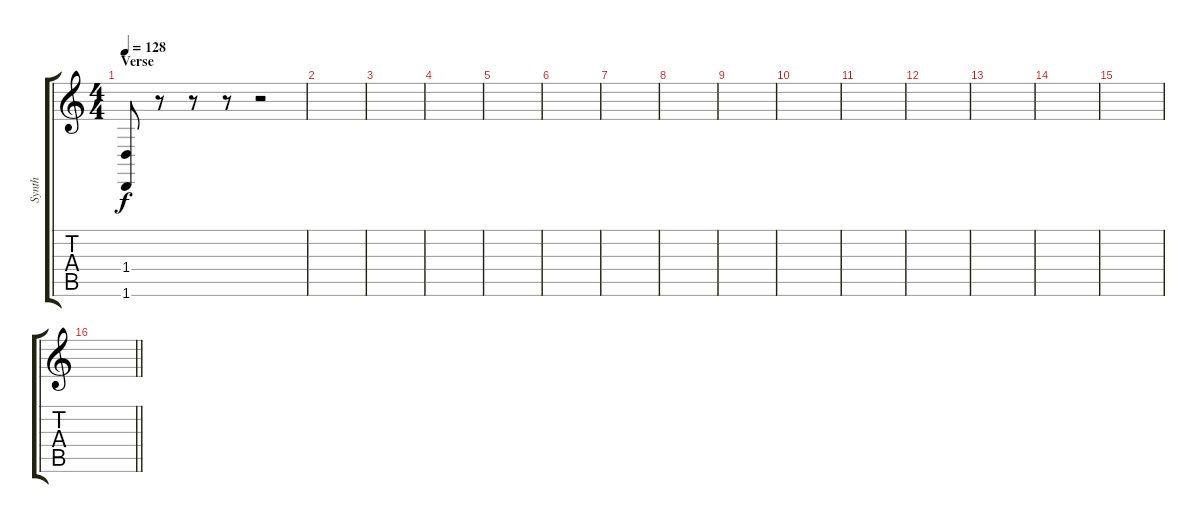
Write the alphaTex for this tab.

\track ("Synth" "Synth") {instrument lead2sawtooth}
\staff {score tabs}
\tuning (Eb4 Bb3 Gb3 Db3 Ab2 Db2) {hide}
\ts (4 4)
\section ("" "Verse")
\tempo 128
\clef g2
\ks c
(1.4 1.6).8{dy f} r.8 r.8 r.8 r.2 |
|
|
|
|
|
|
|
|
|
|
|
|
|
|
\barLineRight lightlight
